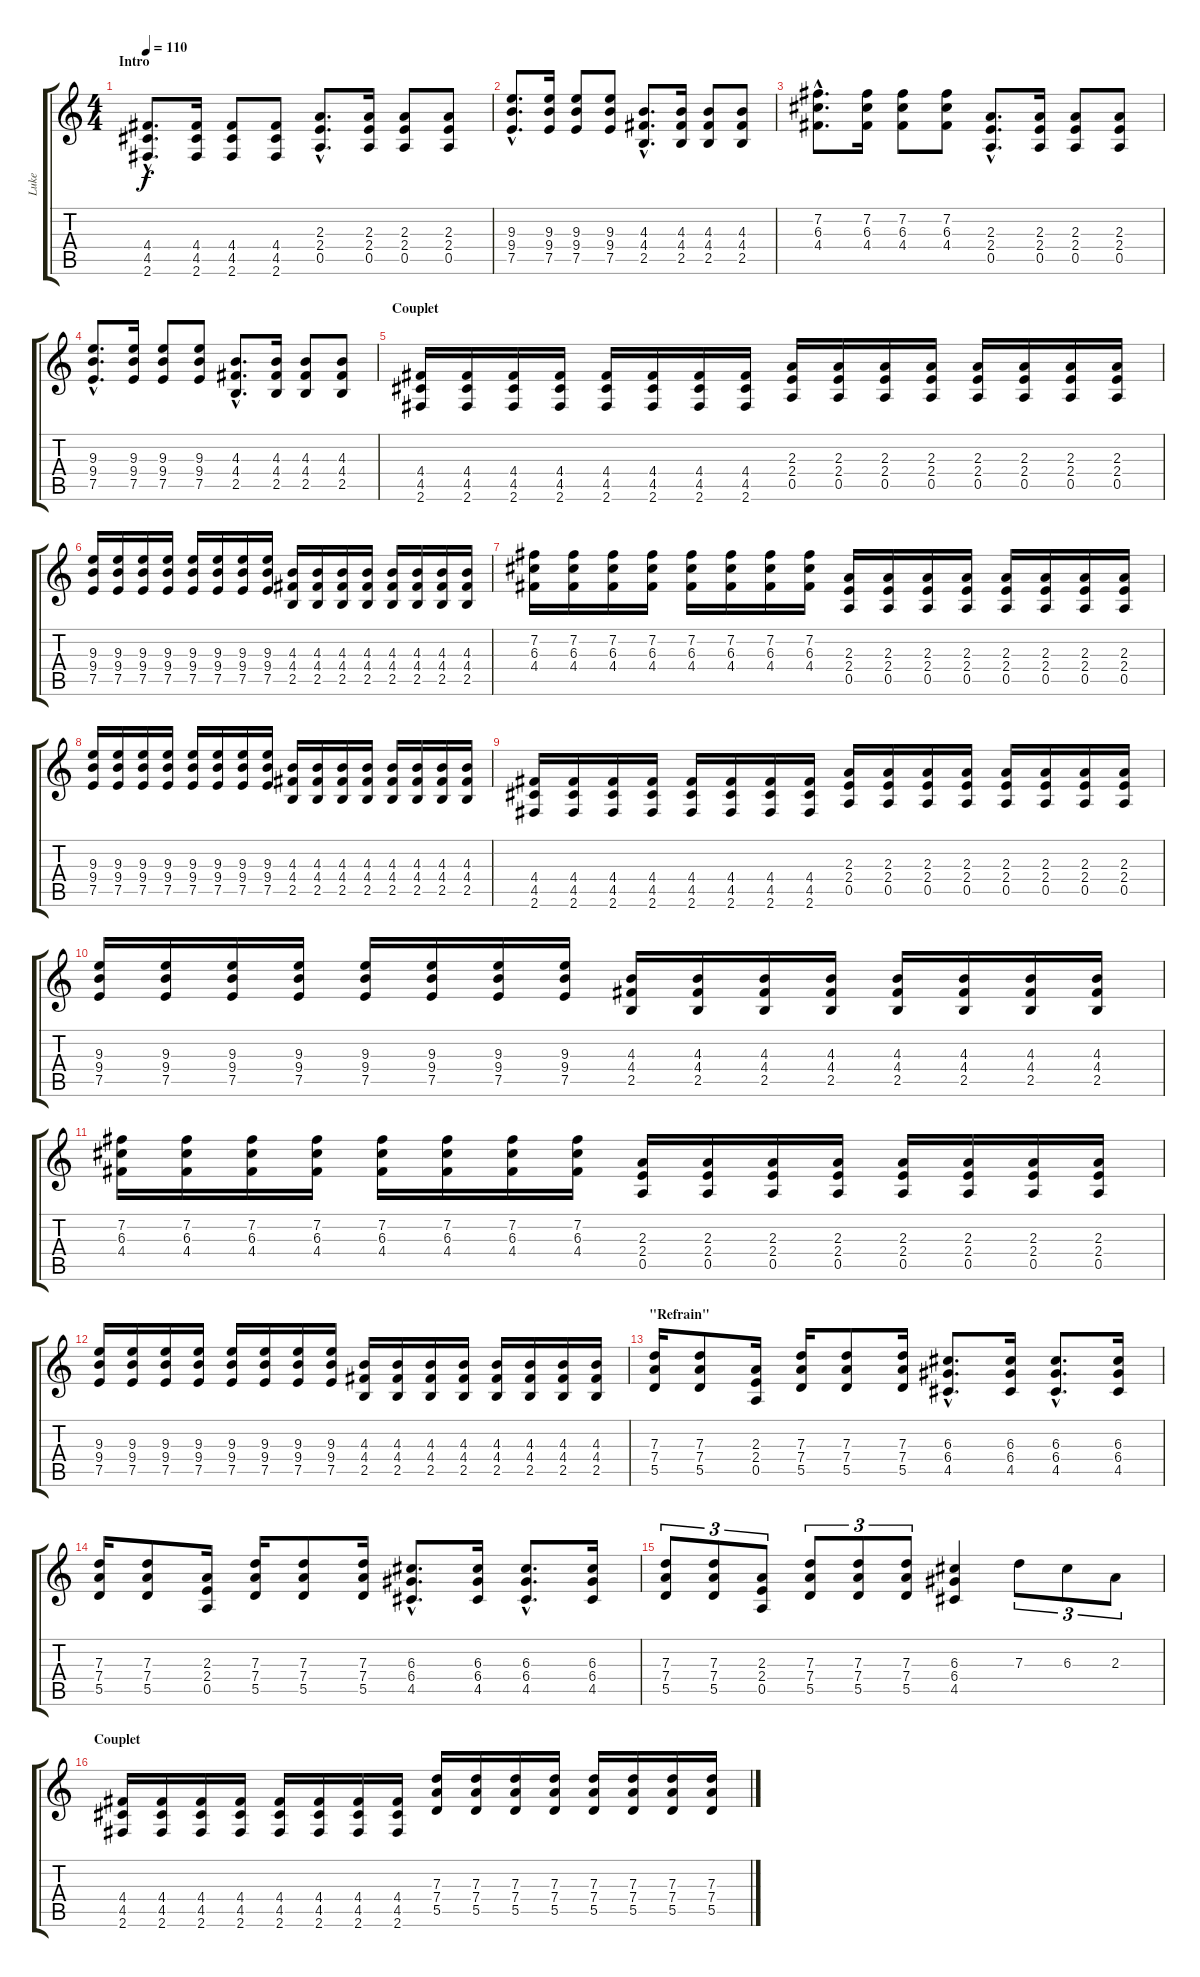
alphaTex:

\track ("Luke" "Luke") {instrument distortionguitar}
\staff {score tabs}
\tuning (E4 B3 G3 D3 A2 E2) {hide}
\ts (4 4)
\section ("" "Intro")
\tempo 110
\clef g2
\ks c
(4.4{hac} 4.5{hac} 2.6{hac}).8{d dy f instrument distortionguitar} (4.4 4.5 2.6).16 (4.4 4.5 2.6).8 (4.4 4.5 2.6).8 (2.3{hac} 2.4{hac} 0.5{hac}).8{d} (2.3 2.4 0.5).16 (2.3 2.4 0.5).8 (2.3 2.4 0.5).8 |
(9.3{hac} 9.4{hac} 7.5{hac}).8{d} (9.3 9.4 7.5).16 (9.3 9.4 7.5).8 (9.3 9.4 7.5).8 (4.3{hac} 4.4{hac} 2.5{hac}).8{d} (4.3 4.4 2.5).16 (4.3 4.4 2.5).8 (4.3 4.4 2.5).8 |
(7.2{hac} 6.3{hac} 4.4{hac}).8{d} (7.2 6.3 4.4).16 (7.2 6.3 4.4).8 (7.2 6.3 4.4).8 (2.3{hac} 2.4{hac} 0.5{hac}).8{d} (2.3 2.4 0.5).16 (2.3 2.4 0.5).8 (2.3 2.4 0.5).8 |
(9.3{hac} 9.4{hac} 7.5{hac}).8{d} (9.3 9.4 7.5).16 (9.3 9.4 7.5).8 (9.3 9.4 7.5).8 (4.3{hac} 4.4{hac} 2.5{hac}).8{d} (4.3 4.4 2.5).16 (4.3 4.4 2.5).8 (4.3 4.4 2.5).8 |
\section ("" "Couplet")
(4.4 4.5 2.6).16 (4.4 4.5 2.6).16 (4.4 4.5 2.6).16 (4.4 4.5 2.6).16 (4.4 4.5 2.6).16 (4.4 4.5 2.6).16 (4.4 4.5 2.6).16 (4.4 4.5 2.6).16 (2.3 2.4 0.5).16 (2.3 2.4 0.5).16 (2.3 2.4 0.5).16 (2.3 2.4 0.5).16 (2.3 2.4 0.5).16 (2.3 2.4 0.5).16 (2.3 2.4 0.5).16 (2.3 2.4 0.5).16 |
(9.3 9.4 7.5).16 (9.3 9.4 7.5).16 (9.3 9.4 7.5).16 (9.3 9.4 7.5).16 (9.3 9.4 7.5).16 (9.3 9.4 7.5).16 (9.3 9.4 7.5).16 (9.3 9.4 7.5).16 (4.3 4.4 2.5).16 (4.3 4.4 2.5).16 (4.3 4.4 2.5).16 (4.3 4.4 2.5).16 (4.3 4.4 2.5).16 (4.3 4.4 2.5).16 (4.3 4.4 2.5).16 (4.3 4.4 2.5).16 |
(7.2 6.3 4.4).16 (7.2 6.3 4.4).16 (7.2 6.3 4.4).16 (7.2 6.3 4.4).16 (7.2 6.3 4.4).16 (7.2 6.3 4.4).16 (7.2 6.3 4.4).16 (7.2 6.3 4.4).16 (2.3 2.4 0.5).16 (2.3 2.4 0.5).16 (2.3 2.4 0.5).16 (2.3 2.4 0.5).16 (2.3 2.4 0.5).16 (2.3 2.4 0.5).16 (2.3 2.4 0.5).16 (2.3 2.4 0.5).16 |
(9.3 9.4 7.5).16 (9.3 9.4 7.5).16 (9.3 9.4 7.5).16 (9.3 9.4 7.5).16 (9.3 9.4 7.5).16 (9.3 9.4 7.5).16 (9.3 9.4 7.5).16 (9.3 9.4 7.5).16 (4.3 4.4 2.5).16 (4.3 4.4 2.5).16 (4.3 4.4 2.5).16 (4.3 4.4 2.5).16 (4.3 4.4 2.5).16 (4.3 4.4 2.5).16 (4.3 4.4 2.5).16 (4.3 4.4 2.5).16 |
(4.4 4.5 2.6).16 (4.4 4.5 2.6).16 (4.4 4.5 2.6).16 (4.4 4.5 2.6).16 (4.4 4.5 2.6).16 (4.4 4.5 2.6).16 (4.4 4.5 2.6).16 (4.4 4.5 2.6).16 (2.3 2.4 0.5).16 (2.3 2.4 0.5).16 (2.3 2.4 0.5).16 (2.3 2.4 0.5).16 (2.3 2.4 0.5).16 (2.3 2.4 0.5).16 (2.3 2.4 0.5).16 (2.3 2.4 0.5).16 |
(9.3 9.4 7.5).16 (9.3 9.4 7.5).16 (9.3 9.4 7.5).16 (9.3 9.4 7.5).16 (9.3 9.4 7.5).16 (9.3 9.4 7.5).16 (9.3 9.4 7.5).16 (9.3 9.4 7.5).16 (4.3 4.4 2.5).16 (4.3 4.4 2.5).16 (4.3 4.4 2.5).16 (4.3 4.4 2.5).16 (4.3 4.4 2.5).16 (4.3 4.4 2.5).16 (4.3 4.4 2.5).16 (4.3 4.4 2.5).16 |
(7.2 6.3 4.4).16 (7.2 6.3 4.4).16 (7.2 6.3 4.4).16 (7.2 6.3 4.4).16 (7.2 6.3 4.4).16 (7.2 6.3 4.4).16 (7.2 6.3 4.4).16 (7.2 6.3 4.4).16 (2.3 2.4 0.5).16 (2.3 2.4 0.5).16 (2.3 2.4 0.5).16 (2.3 2.4 0.5).16 (2.3 2.4 0.5).16 (2.3 2.4 0.5).16 (2.3 2.4 0.5).16 (2.3 2.4 0.5).16 |
(9.3 9.4 7.5).16 (9.3 9.4 7.5).16 (9.3 9.4 7.5).16 (9.3 9.4 7.5).16 (9.3 9.4 7.5).16 (9.3 9.4 7.5).16 (9.3 9.4 7.5).16 (9.3 9.4 7.5).16 (4.3 4.4 2.5).16 (4.3 4.4 2.5).16 (4.3 4.4 2.5).16 (4.3 4.4 2.5).16 (4.3 4.4 2.5).16 (4.3 4.4 2.5).16 (4.3 4.4 2.5).16 (4.3 4.4 2.5).16 |
\section ("" "\"Refrain\"")
(7.3 7.4 5.5).16 (7.3 7.4 5.5).8 (2.3 2.4 0.5).16 (7.3 7.4 5.5).16 (7.3 7.4 5.5).8 (7.3 7.4 5.5).16 (6.3{hac} 6.4{hac} 4.5{hac}).8{d} (6.3 6.4 4.5).16 (6.3{hac} 6.4{hac} 4.5{hac}).8{d} (6.3 6.4 4.5).16 |
(7.3 7.4 5.5).16 (7.3 7.4 5.5).8 (2.3 2.4 0.5).16 (7.3 7.4 5.5).16 (7.3 7.4 5.5).8 (7.3 7.4 5.5).16 (6.3{hac} 6.4{hac} 4.5{hac}).8{d} (6.3 6.4 4.5).16 (6.3{hac} 6.4{hac} 4.5{hac}).8{d} (6.3 6.4 4.5).16 |
(7.3 7.4 5.5).8{tu (3 2)} (7.3 7.4 5.5).8{tu (3 2)} (2.3 2.4 0.5).8{tu (3 2)} (7.3 7.4 5.5).8{tu (3 2)} (7.3 7.4 5.5).8{tu (3 2)} (7.3 7.4 5.5).8{tu (3 2)} (6.3 6.4 4.5).4 7.3.8{tu (3 2)} 6.3.8{tu (3 2)} 2.3.8{tu (3 2)} |
\section ("" "Couplet")
(4.4 4.5 2.6).16 (4.4 4.5 2.6).16 (4.4 4.5 2.6).16 (4.4 4.5 2.6).16 (4.4 4.5 2.6).16 (4.4 4.5 2.6).16 (4.4 4.5 2.6).16 (4.4 4.5 2.6).16 (7.3 7.4 5.5).16 (7.3 7.4 5.5).16 (7.3 7.4 5.5).16 (7.3 7.4 5.5).16 (7.3 7.4 5.5).16 (7.3 7.4 5.5).16 (7.3 7.4 5.5).16 (7.3 7.4 5.5).16
